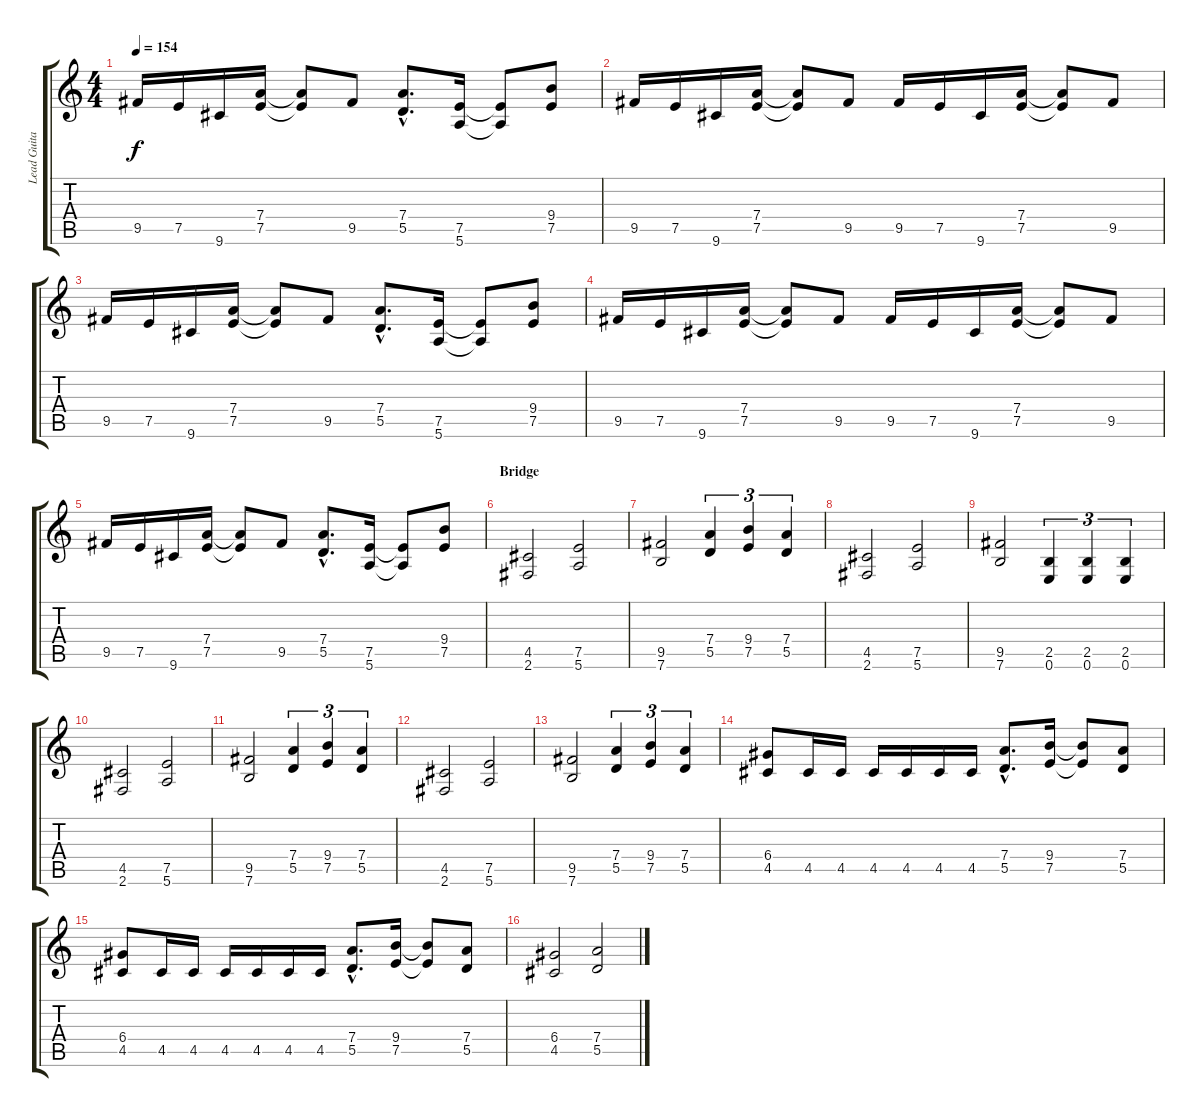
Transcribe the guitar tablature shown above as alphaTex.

\track ("Lead Guitar" "Lead Guita") {instrument distortionguitar}
\staff {score tabs}
\tuning (E4 B3 G3 D3 A2 E2) {hide}
\ts (4 4)
\tempo 154
\clef g2
\ks c
9.5.16{dy f} 7.5.16 9.6.16 (7.4 7.5).16 (7.4{t} 7.5{t}).8 9.5.8 (7.4{hac} 5.5{hac}).8{d} (7.5 5.6).16 (7.5{t} 5.6{t}).8 (9.4 7.5).8 |
9.5.16 7.5.16 9.6.16 (7.4 7.5).16 (7.4{t} 7.5{t}).8 9.5.8 9.5.16 7.5.16 9.6.16 (7.4 7.5).16 (7.4{t} 7.5{t}).8 9.5.8 |
9.5.16 7.5.16 9.6.16 (7.4 7.5).16 (7.4{t} 7.5{t}).8 9.5.8 (7.4{hac} 5.5{hac}).8{d} (7.5 5.6).16 (7.5{t} 5.6{t}).8 (9.4 7.5).8 |
9.5.16 7.5.16 9.6.16 (7.4 7.5).16 (7.4{t} 7.5{t}).8 9.5.8 9.5.16 7.5.16 9.6.16 (7.4 7.5).16 (7.4{t} 7.5{t}).8 9.5.8 |
9.5.16 7.5.16 9.6.16 (7.4 7.5).16 (7.4{t} 7.5{t}).8 9.5.8 (7.4{hac} 5.5{hac}).8{d} (7.5 5.6).16 (7.5{t} 5.6{t}).8 (9.4 7.5).8 |
\section ("" "Bridge")
(4.5 2.6).2 (7.5 5.6).2 |
(9.5 7.6).2 (7.4 5.5).4{tu (3 2)} (9.4 7.5).4{tu (3 2)} (7.4 5.5).4{tu (3 2)} |
(4.5 2.6).2 (7.5 5.6).2 |
(9.5 7.6).2 (2.5 0.6).4{tu (3 2)} (2.5 0.6).4{tu (3 2)} (2.5 0.6).4{tu (3 2)} |
(4.5 2.6).2 (7.5 5.6).2 |
(9.5 7.6).2 (7.4 5.5).4{tu (3 2)} (9.4 7.5).4{tu (3 2)} (7.4 5.5).4{tu (3 2)} |
(4.5 2.6).2 (7.5 5.6).2 |
(9.5 7.6).2 (7.4 5.5).4{tu (3 2)} (9.4 7.5).4{tu (3 2)} (7.4 5.5).4{tu (3 2)} |
(6.4 4.5).8 4.5.16 4.5.16 4.5.16 4.5.16 4.5.16 4.5.16 (7.4{hac} 5.5{hac}).8{d} (9.4 7.5).16 (9.4{t} 7.5{t}).8 (7.4 5.5).8 |
(6.4 4.5).8 4.5.16 4.5.16 4.5.16 4.5.16 4.5.16 4.5.16 (7.4{hac} 5.5{hac}).8{d} (9.4 7.5).16 (9.4{t} 7.5{t}).8 (7.4 5.5).8 |
(6.4 4.5).2 (7.4 5.5).2
